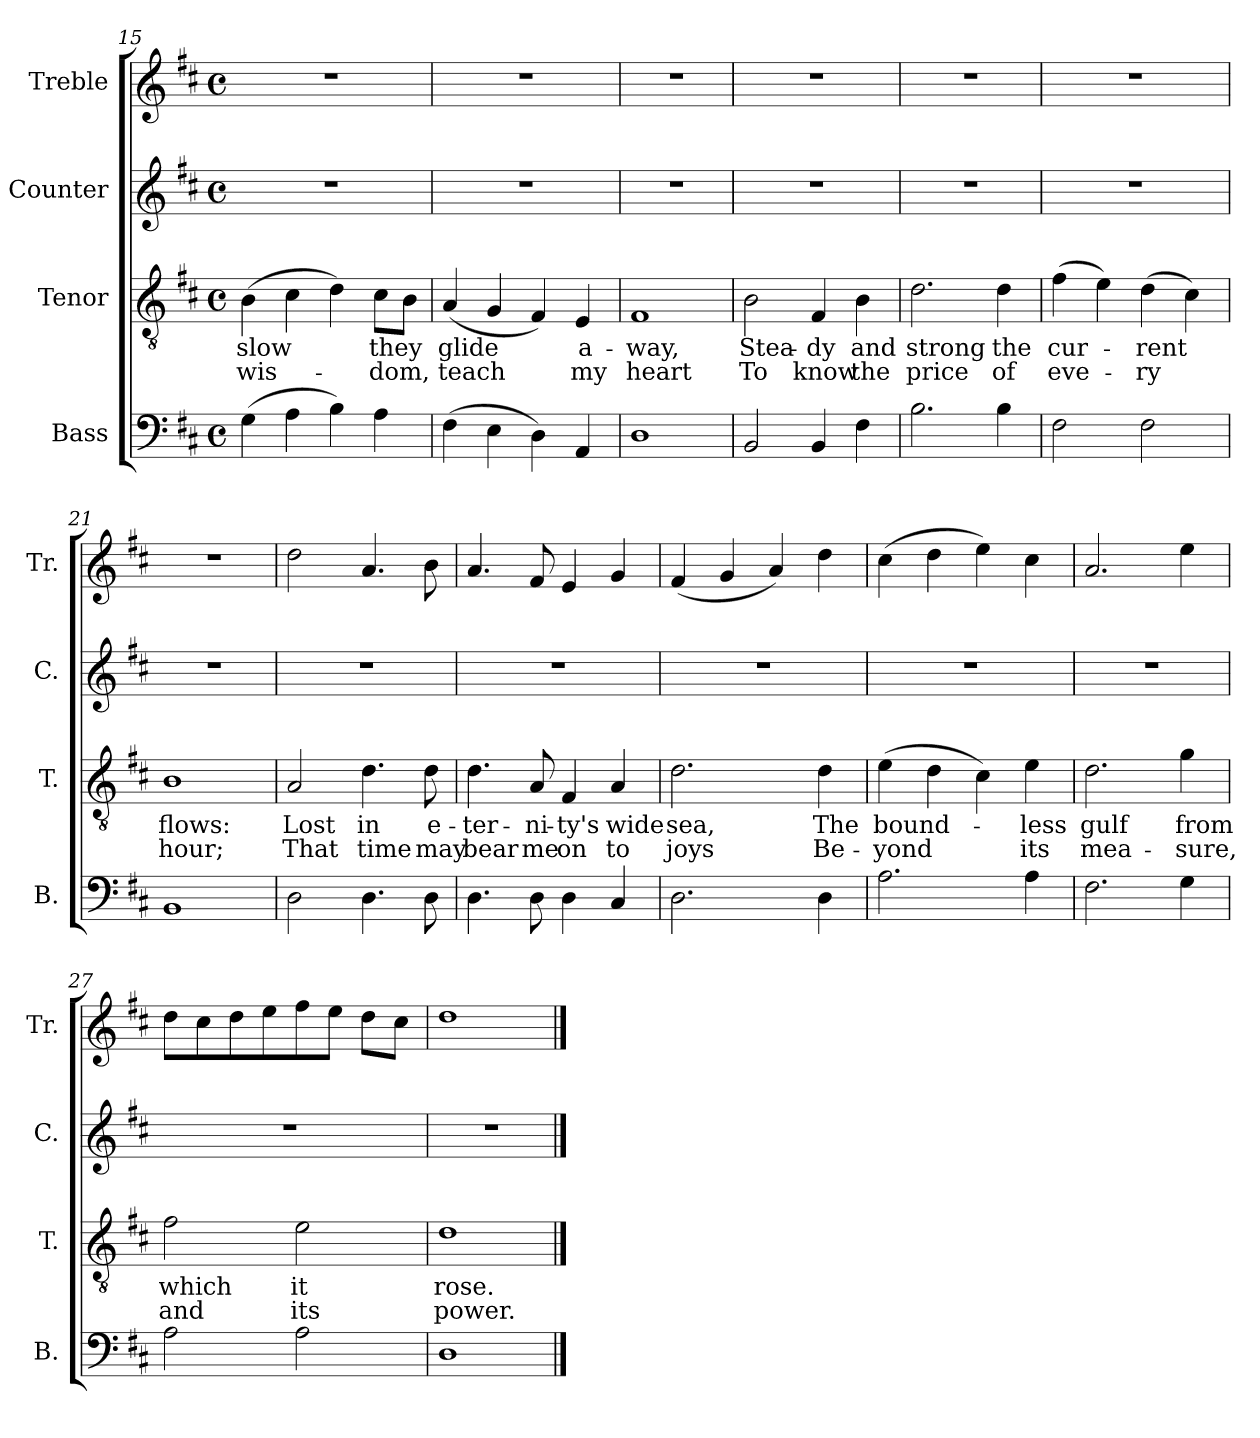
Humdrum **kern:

**kern	**kern	**text	**text	**kern	**kern
*part4	*part3	*part3	*part3	*part2	*part1
*staff4	*staff3	*staff3	*staff3	*staff2	*staff1
*I"Bass	*I"Tenor	*	*	*I"Counter	*I"Treble
*I'B.	*I'T.	*	*	*I'C.	*I'Tr.
*clefF4	*clefGv2	*	*	*clefG2	*clefG2
*k[f#c#]	*k[f#c#]	*	*	*k[f#c#]	*k[f#c#]
*M4/4	*M4/4	*	*	*M4/4	*M4/4
*met(c)	*met(c)	*	*	*met(c)	*met(c)
=15	=15	=15	=15	=15	=15
(4G\	(4B\	slow	wis-	1r	1r
4A\	4c#\	.	.	.	.
4B\)	4d\)	.	.	.	.
4A\	8c#\L	they	-dom,	.	.
.	8B\J	.	.	.	.
=16	=16	=16	=16	=16	=16
(4F#\	(4A/	glide	teach	1r	1r
4E\	4G/	.	.	.	.
4D\)	4F#/)	.	.	.	.
4AA/	4E/	a-	my	.	.
=17	=17	=17	=17	=17	=17
1D	1F#	-way,	heart	1r	1r
=18	=18	=18	=18	=18	=18
2BB/	2B\	Stea-	To	1r	1r
4BB/	4F#/	-dy	know	.	.
4F#\	4B\	and	the	.	.
=19	=19	=19	=19	=19	=19
2.B\	2.d\	strong	price	1r	1r
4B\	4d\	the	of	.	.
=20	=20	=20	=20	=20	=20
2F#\	(4f#\	cur-	eve-	1r	1r
.	4e\)	.	.	.	.
2F#\	(4d\	-rent	-ry	.	.
.	4c#\)	.	.	.	.
=21	=21	=21	=21	=21	=21
1BB	1B	flows:	hour;	1r	1r
=22	=22	=22	=22	=22	=22
2D\	2A/	Lost	That	1r	2dd\
4.D\	4.d\	in	time	.	4.a/
8D\	8d\	e-	may	.	8b\
=23	=23	=23	=23	=23	=23
4.D\	4.d\	-ter-	bear	1r	4.a/
8D\	8A/	-ni-	me	.	8f#/
4D\	4F#/	-ty's	on	.	4e/
4C#/	4A/	wide	to	.	4g/
=24	=24	=24	=24	=24	=24
2.D\	2.d\	sea,	joys	1r	(4f#/
.	.	.	.	.	4g/
.	.	.	.	.	4a/)
4D\	4d\	The	Be-	.	4dd\
=25	=25	=25	=25	=25	=25
2.A\	(4e\	bound-	-yond	1r	(4cc#\
.	4d\	.	.	.	4dd\
.	4c#\)	.	.	.	4ee\)
4A\	4e\	-less	its	.	4cc#\
=26	=26	=26	=26	=26	=26
2.F#\	2.d\	gulf	mea-	1r	2.a/
4G\	4g\	from	-sure,	.	4ee\
=27	=27	=27	=27	=27	=27
2A\	2f#\	which	and	1r	8dd\L
.	.	.	.	.	8cc#\
.	.	.	.	.	8dd\
.	.	.	.	.	8ee\
2A\	2e\	it	its	.	8ff#\
.	.	.	.	.	8ee\J
.	.	.	.	.	8dd\L
.	.	.	.	.	8cc#\J
=28	=28	=28	=28	=28	=28
1D	1d	rose.	power.	1r	1dd
==	==	==	==	==	==
*-	*-	*-	*-	*-	*-
